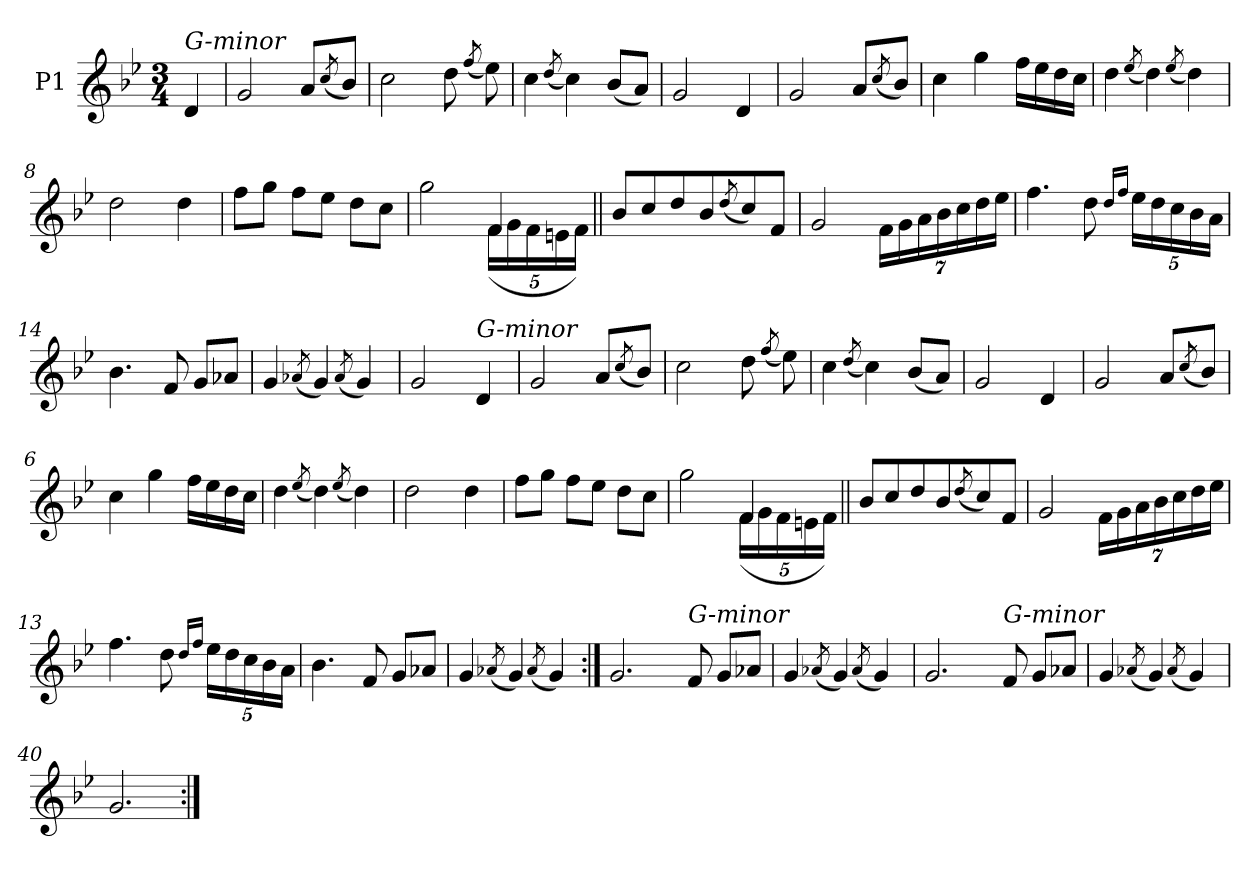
**kern
*part1
*staff1
*I"P1
*clefG2
*k[b-e-]
*g:
*M3/4
=
!LO:TX:a:i:t=G-minor
4d
=1
2g
8aL
(8qcc/
8b-J)
=2
2cc
8dd
(8qff/
8ee-)
=3
4cc
(8qdd/
4cc)
(8b-L
8aJ)
=4
2g
4d
=5
2g
8aL
(8qcc/
8b-J)
=6
4cc
4gg
16ffLL
16ee-
16dd
16ccJJ
=7
4dd
(8qee-/
4dd)
(8qee-/
4dd)
=8
2dd
4dd
=9
8ffL
8ggJ
8ffL
8ee-J
8ddL
8ccJ
=10
*^
2gg	2ryy
4f	(20fLL
.	20g
.	20f
.	20en
.	20fJJ)
*v	*v
=11||
8b-L
8cc
8dd
8b-
(8qdd/
8cc)
8fJ
=12
2g
28fLL
28g
28a
28b-
28cc
28dd
28ee-JJ
=13
4.ff
8dd
16qqdd/LL
16qqff/JJ
20ee-LL
20dd
20cc
20b-
20aJJ
=14
4.b-
8f
8gL
8a-XJ
=15
4g
(8qa-X/
4g)
(8qa-/
4g)
=16
2g
!LO:TX:a:i:t=G-minor
4d
=1
2g
8aL
(8qcc/
8b-J)
=2
2cc
8dd
(8qff/
8ee-)
=3
4cc
(8qdd/
4cc)
(8b-L
8aJ)
=4
2g
4d
=5
2g
8aL
(8qcc/
8b-J)
=6
4cc
4gg
16ffLL
16ee-
16dd
16ccJJ
=7
4dd
(8qee-/
4dd)
(8qee-/
4dd)
=8
2dd
4dd
=9
8ffL
8ggJ
8ffL
8ee-J
8ddL
8ccJ
=10
*^
2gg	2ryy
4f	(20fLL
.	20g
.	20f
.	20en
.	20fJJ)
*v	*v
=11||
8b-L
8cc
8dd
8b-
(8qdd/
8cc)
8fJ
=12
2g
28fLL
28g
28a
28b-
28cc
28dd
28ee-JJ
=13
4.ff
8dd
16qqdd/LL
16qqff/JJ
20ee-LL
20dd
20cc
20b-
20aJJ
=14
4.b-
8f
8gL
8a-XJ
=15
4g
(8qa-X/
4g)
(8qa-/
4g)
=17:|!
2.g
!LO:TX:a:i:t=G-minor
8f
8gL
8a-XJ
=39
4g
(8qa-X/
4g)
(8qa-/
4g)
=40
2.g
!LO:TX:a:i:t=G-minor
8f
8gL
8a-XJ
=39
4g
(8qa-X/
4g)
(8qa-/
4g)
=40
2.g
=:|!
*-
